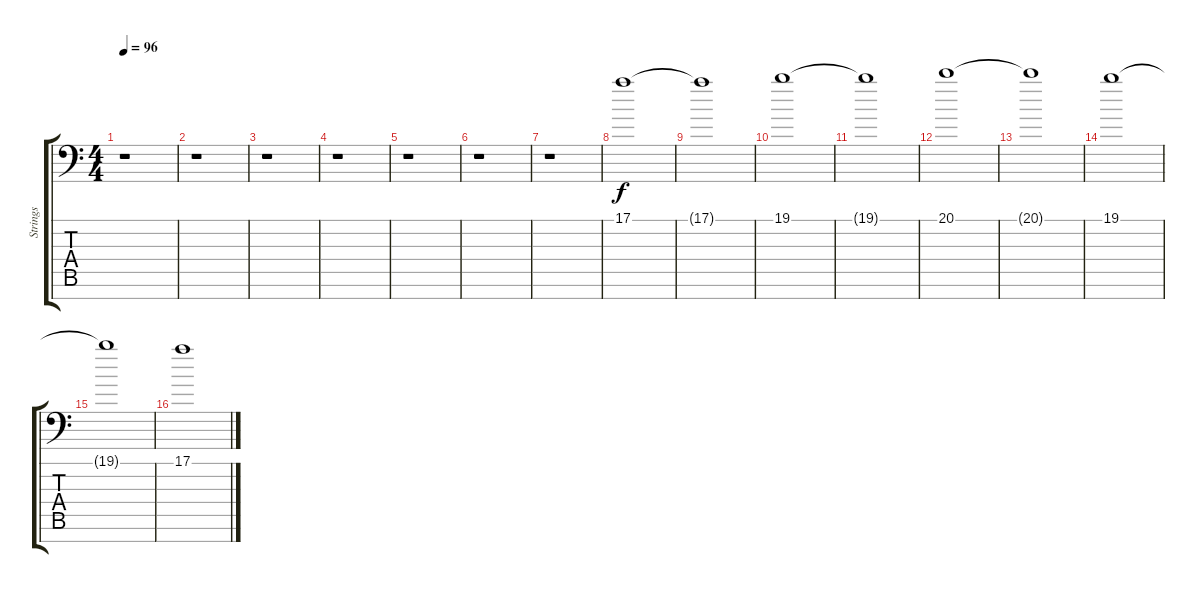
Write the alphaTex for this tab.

\track ("Strings" "Strings") {instrument stringensemble1}
\staff {score tabs}
\tuning (E4 B3 G3 D3 A2 E2 C-1) {hide}
\ts (4 4)
\tempo 96
\clef f4
\ks c
r.1{dy f} |
r.1 |
r.1 |
r.1 |
r.1 |
r.1 |
r.1 |
17.1.1{volume 12 instrument stringensemble1} |
17.1{t}.1 |
19.1.1 |
19.1{t}.1 |
20.1.1 |
20.1{t}.1 |
19.1.1 |
19.1{t}.1 |
17.1.1{volume 10 instrument stringensemble1}
